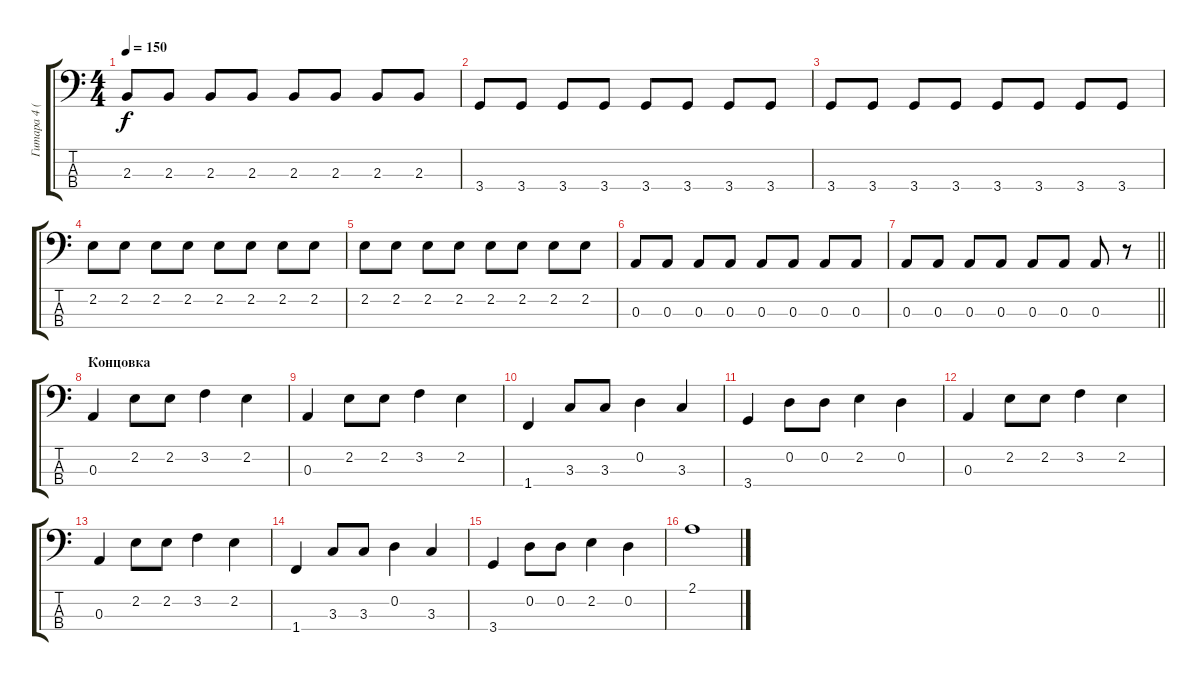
\track ("Гитара 4 (бас)" "Гитара 4 (") {instrument electricbassfinger}
\staff {score tabs}
\tuning (G2 D2 A1 E1) {hide}
\ts (4 4)
\tempo 150
\clef f4
\ks c
2.3.8{dy f} 2.3.8 2.3.8 2.3.8 2.3.8 2.3.8 2.3.8 2.3.8 |
3.4.8 3.4.8 3.4.8 3.4.8 3.4.8 3.4.8 3.4.8 3.4.8 |
3.4.8 3.4.8 3.4.8 3.4.8 3.4.8 3.4.8 3.4.8 3.4.8 |
2.2.8 2.2.8 2.2.8 2.2.8 2.2.8 2.2.8 2.2.8 2.2.8 |
2.2.8 2.2.8 2.2.8 2.2.8 2.2.8 2.2.8 2.2.8 2.2.8 |
0.3.8 0.3.8 0.3.8 0.3.8 0.3.8 0.3.8 0.3.8 0.3.8 |
\barLineRight lightlight
0.3.8 0.3.8 0.3.8 0.3.8 0.3.8 0.3.8 0.3.8 r.8 |
\section ("" "Концовка")
0.3.4 2.2.8 2.2.8 3.2.4 2.2.4 |
0.3.4 2.2.8 2.2.8 3.2.4 2.2.4 |
1.4.4 3.3.8 3.3.8 0.2.4 3.3.4 |
3.4.4 0.2.8 0.2.8 2.2.4 0.2.4 |
0.3.4 2.2.8 2.2.8 3.2.4 2.2.4 |
0.3.4 2.2.8 2.2.8 3.2.4 2.2.4 |
1.4.4 3.3.8 3.3.8 0.2.4 3.3.4 |
3.4.4 0.2.8 0.2.8 2.2.4 0.2.4 |
2.1.1
